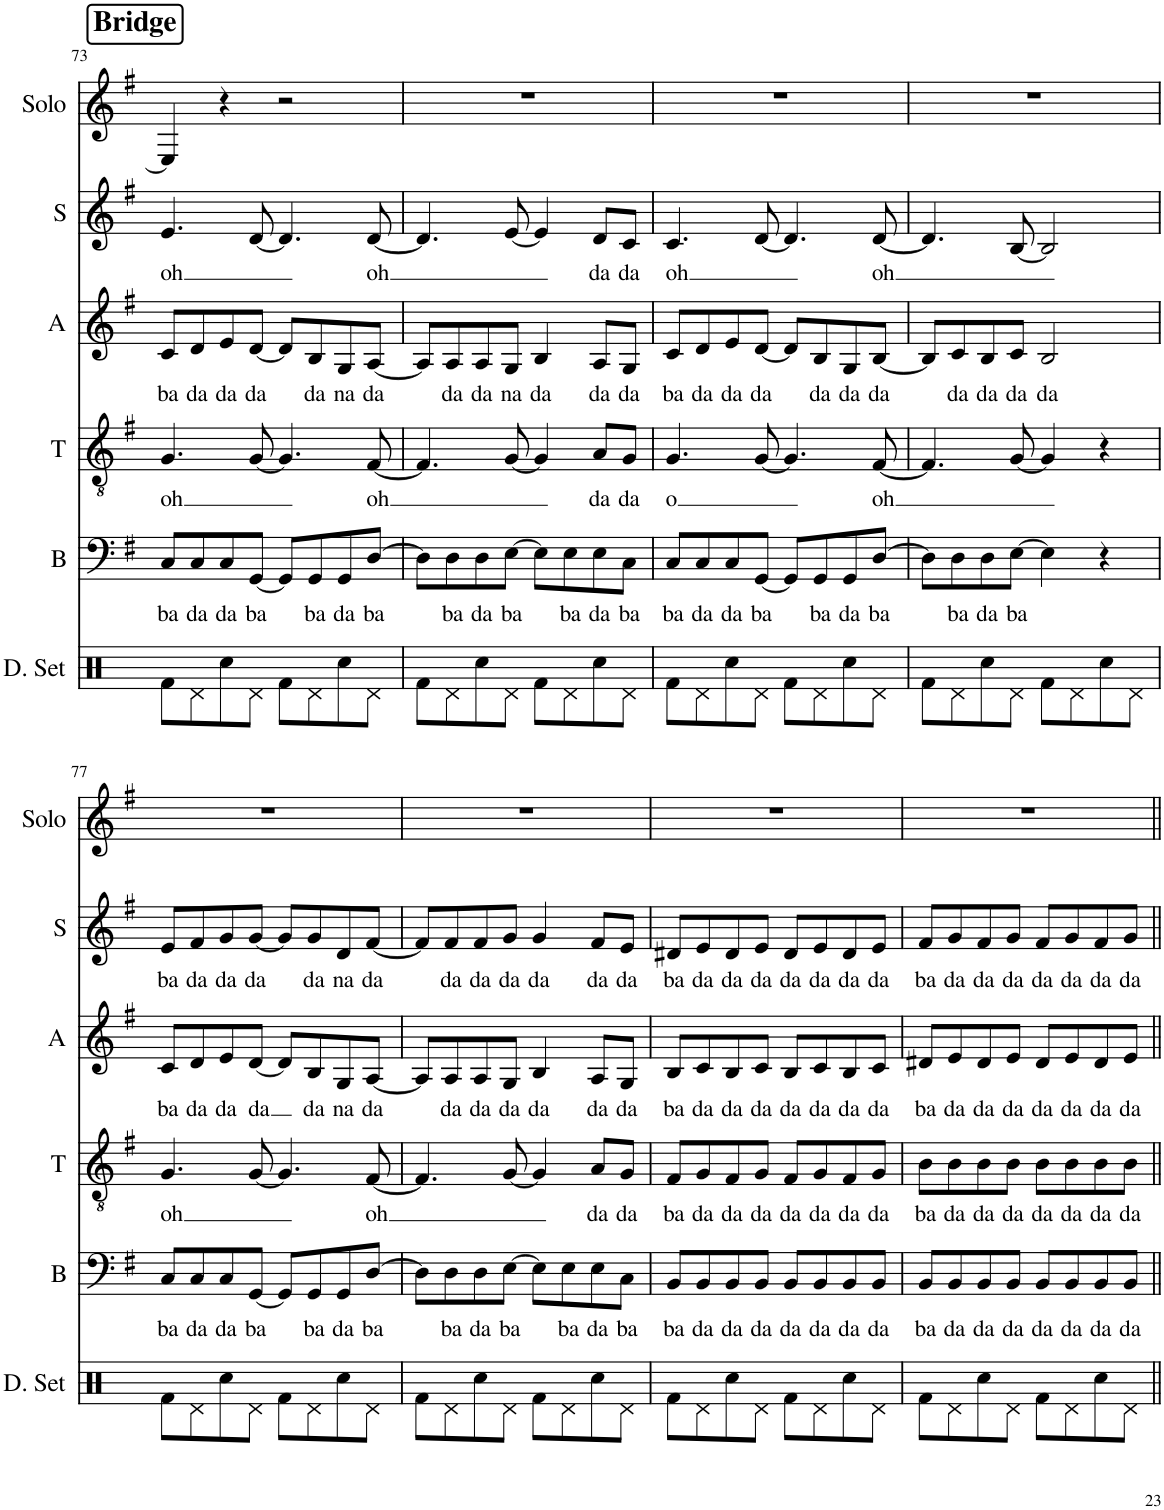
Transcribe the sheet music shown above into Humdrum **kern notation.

**kern	**kern	**text	**kern	**text	**kern	**text	**kern	**text	**kern
*part6	*part5	*part5	*part4	*part4	*part3	*part3	*part2	*part2	*part1
*staff6	*staff5	*staff5	*staff4	*staff4	*staff3	*staff3	*staff2	*staff2	*staff1
*I"Drumset	*I"Bass	*	*I"Tenor	*	*I"Alto	*	*I"Soprano	*	*I"Solo
*I'D. Set	*I'B	*	*I'T	*	*I'A	*	*I'S	*	*I'Solo
!!LO:PB:g=z
*clefX	*clefF4	*	*clefGv2	*	*clefG2	*	*clefG2	*	*clefG2
*k[]	*k[f#]	*	*k[f#]	*	*k[f#]	*	*k[f#]	*	*k[f#]
*M4/4	*M4/4	*	*M4/4	*	*M4/4	*	*M4/4	*	*M4/4
!!LO:REH:place=s1:a:B:cj:fs=14:t=Bridge
=73	=73	=73	=73	=73	=73	=73	=73	=73	=73
!	!	!LO:LY:b	!	!LO:LY:b	!	!LO:LY:b	!	!LO:LY:b	!
8Rf\L	8C/L	ba	4.G/	oh	8c/L	ba	4.e/	oh	4E/]
!	!	!LO:LY:b	!	!	!	!LO:LY:b	!	!	!
8Rd\	8C/	da	.	.	8d/	da	.	.	.
!	!	!LO:LY:b	!	!	!	!LO:LY:b	!	!	!
8Rcc\	8C/	da	.	.	8e/	da	.	.	4r
!	!	!LO:LY:b	!	!	!	!LO:LY:b	!	!	!
8Rd\J	[8GG/J	ba	[8G/	.	[8d/J	da	[8d/	.	.
8Rf\L	8GG/L]	.	4.G/]	.	8d/L]	.	4.d/]	.	2r
!	!	!LO:LY:b	!	!	!	!LO:LY:b	!	!	!
8Rd\	8GG/	ba	.	.	8B/	da	.	.	.
!	!	!LO:LY:b	!	!	!	!LO:LY:b	!	!	!
8Rcc\	8GG/	da	.	.	8G/	na	.	.	.
!	!	!LO:LY:b	!	!LO:LY:b	!	!LO:LY:b	!	!LO:LY:b	!
8Rd\J	[8D/J	ba	[8F#/	oh	[8A/J	da	[8d/	oh	.
=74	=74	=74	=74	=74	=74	=74	=74	=74	=74
8Rf\L	8D\L]	.	4.F#/]	.	8A/L]	.	4.d/]	.	1r
!	!	!LO:LY:b	!	!	!	!LO:LY:b	!	!	!
8Rd\	8D\	ba	.	.	8A/	da	.	.	.
!	!	!LO:LY:b	!	!	!	!LO:LY:b	!	!	!
8Rcc\	8D\	da	.	.	8A/	da	.	.	.
!	!	!LO:LY:b	!	!	!	!LO:LY:b	!	!	!
8Rd\J	[8E\J	ba	[8G/	.	8G/J	na	[8e/	.	.
!	!	!	!	!	!	!LO:LY:b	!	!	!
8Rf\L	8E\L]	.	4G/]	.	4B/	da	4e/]	.	.
!	!	!LO:LY:b	!	!	!	!	!	!	!
8Rd\	8E\	ba	.	.	.	.	.	.	.
!	!	!LO:LY:b	!	!LO:LY:b	!	!LO:LY:b	!	!LO:LY:b	!
8Rcc\	8E\	da	8A/L	da	8A/L	da	8d/L	da	.
!	!	!LO:LY:b	!	!LO:LY:b	!	!LO:LY:b	!	!LO:LY:b	!
8Rd\J	8C\J	ba	8G/J	da	8G/J	da	8c/J	da	.
=75	=75	=75	=75	=75	=75	=75	=75	=75	=75
!	!	!LO:LY:b	!	!LO:LY:b	!	!LO:LY:b	!	!LO:LY:b	!
8Rf\L	8C/L	ba	4.G/	o	8c/L	ba	4.c/	oh	1r
!	!	!LO:LY:b	!	!	!	!LO:LY:b	!	!	!
8Rd\	8C/	da	.	.	8d/	da	.	.	.
!	!	!LO:LY:b	!	!	!	!LO:LY:b	!	!	!
8Rcc\	8C/	da	.	.	8e/	da	.	.	.
!	!	!LO:LY:b	!	!	!	!LO:LY:b	!	!	!
8Rd\J	[8GG/J	ba	[8G/	.	[8d/J	da	[8d/	.	.
8Rf\L	8GG/L]	.	4.G/]	.	8d/L]	.	4.d/]	.	.
!	!	!LO:LY:b	!	!	!	!LO:LY:b	!	!	!
8Rd\	8GG/	ba	.	.	8B/	da	.	.	.
!	!	!LO:LY:b	!	!	!	!LO:LY:b	!	!	!
8Rcc\	8GG/	da	.	.	8G/	da	.	.	.
!	!	!LO:LY:b	!	!LO:LY:b	!	!LO:LY:b	!	!LO:LY:b	!
8Rd\J	[8D/J	ba	[8F#/	oh	[8B/J	da	[8d/	oh	.
=76	=76	=76	=76	=76	=76	=76	=76	=76	=76
8Rf\L	8D\L]	.	4.F#/]	.	8B/L]	.	4.d/]	.	1r
!	!	!LO:LY:b	!	!	!	!LO:LY:b	!	!	!
8Rd\	8D\	ba	.	.	8c/	da	.	.	.
!	!	!LO:LY:b	!	!	!	!LO:LY:b	!	!	!
8Rcc\	8D\	da	.	.	8B/	da	.	.	.
!	!	!LO:LY:b	!	!	!	!LO:LY:b	!	!	!
8Rd\J	[8E\J	ba	[8G/	.	8c/J	da	[8B/	.	.
!	!	!	!	!	!	!LO:LY:b	!	!	!
8Rf\L	4E\]	.	4G/]	.	2B/	da	2B/]	.	.
8Rd\	.	.	.	.	.	.	.	.	.
8Rcc\	4r	.	4r	.	.	.	.	.	.
8Rd\J	.	.	.	.	.	.	.	.	.
!!LO:LB:g=z
=77	=77	=77	=77	=77	=77	=77	=77	=77	=77
!	!	!LO:LY:b	!	!LO:LY:b	!	!LO:LY:b	!	!LO:LY:b	!
8Rf\L	8C/L	ba	4.G/	oh	8c/L	ba	8e/L	ba	1r
!	!	!LO:LY:b	!	!	!	!LO:LY:b	!	!LO:LY:b	!
8Rd\	8C/	da	.	.	8d/	da	8f#/	da	.
!	!	!LO:LY:b	!	!	!	!LO:LY:b	!	!LO:LY:b	!
8Rcc\	8C/	da	.	.	8e/	da	8g/	da	.
!	!	!LO:LY:b	!	!	!	!LO:LY:b	!	!LO:LY:b	!
8Rd\J	[8GG/J	ba	[8G/	.	[8d/J	da	[8g/J	da	.
8Rf\L	8GG/L]	.	4.G/]	.	8d/L]	.	8g/L]	.	.
!	!	!LO:LY:b	!	!	!	!LO:LY:b	!	!LO:LY:b	!
8Rd\	8GG/	ba	.	.	8B/	da	8g/	da	.
!	!	!LO:LY:b	!	!	!	!LO:LY:b	!	!LO:LY:b	!
8Rcc\	8GG/	da	.	.	8G/	na	8d/	na	.
!	!	!LO:LY:b	!	!LO:LY:b	!	!LO:LY:b	!	!LO:LY:b	!
8Rd\J	[8D/J	ba	[8F#/	oh	[8A/J	da	[8f#/J	da	.
=78	=78	=78	=78	=78	=78	=78	=78	=78	=78
8Rf\L	8D\L]	.	4.F#/]	.	8A/L]	.	8f#/L]	.	1r
!	!	!LO:LY:b	!	!	!	!LO:LY:b	!	!LO:LY:b	!
8Rd\	8D\	ba	.	.	8A/	da	8f#/	da	.
!	!	!LO:LY:b	!	!	!	!LO:LY:b	!	!LO:LY:b	!
8Rcc\	8D\	da	.	.	8A/	da	8f#/	da	.
!	!	!LO:LY:b	!	!	!	!LO:LY:b	!	!LO:LY:b	!
8Rd\J	[8E\J	ba	[8G/	.	8G/J	da	8g/J	da	.
!	!	!	!	!	!	!LO:LY:b	!	!LO:LY:b	!
8Rf\L	8E\L]	.	4G/]	.	4B/	da	4g/	da	.
!	!	!LO:LY:b	!	!	!	!	!	!	!
8Rd\	8E\	ba	.	.	.	.	.	.	.
!	!	!LO:LY:b	!	!LO:LY:b	!	!LO:LY:b	!	!LO:LY:b	!
8Rcc\	8E\	da	8A/L	da	8A/L	da	8f#/L	da	.
!	!	!LO:LY:b	!	!LO:LY:b	!	!LO:LY:b	!	!LO:LY:b	!
8Rd\J	8C\J	ba	8G/J	da	8G/J	da	8e/J	da	.
=79	=79	=79	=79	=79	=79	=79	=79	=79	=79
!	!	!LO:LY:b	!	!LO:LY:b	!	!LO:LY:b	!	!LO:LY:b	!
8Rf\L	8BB/L	ba	8F#/L	ba	8B/L	ba	8d#X/L	ba	1r
!	!	!LO:LY:b	!	!LO:LY:b	!	!LO:LY:b	!	!LO:LY:b	!
8Rd\	8BB/	da	8G/	da	8c/	da	8e/	da	.
!	!	!LO:LY:b	!	!LO:LY:b	!	!LO:LY:b	!	!LO:LY:b	!
8Rcc\	8BB/	da	8F#/	da	8B/	da	8d#/	da	.
!	!	!LO:LY:b	!	!LO:LY:b	!	!LO:LY:b	!	!LO:LY:b	!
8Rd\J	8BB/J	da	8G/J	da	8c/J	da	8e/J	da	.
!	!	!LO:LY:b	!	!LO:LY:b	!	!LO:LY:b	!	!LO:LY:b	!
8Rf\L	8BB/L	da	8F#/L	da	8B/L	da	8d#/L	da	.
!	!	!LO:LY:b	!	!LO:LY:b	!	!LO:LY:b	!	!LO:LY:b	!
8Rd\	8BB/	da	8G/	da	8c/	da	8e/	da	.
!	!	!LO:LY:b	!	!LO:LY:b	!	!LO:LY:b	!	!LO:LY:b	!
8Rcc\	8BB/	da	8F#/	da	8B/	da	8d#/	da	.
!	!	!LO:LY:b	!	!LO:LY:b	!	!LO:LY:b	!	!LO:LY:b	!
8Rd\J	8BB/J	da	8G/J	da	8c/J	da	8e/J	da	.
=80	=80	=80	=80	=80	=80	=80	=80	=80	=80
!	!	!LO:LY:b	!	!LO:LY:b	!	!LO:LY:b	!	!LO:LY:b	!
8Rf\L	8BB/L	ba	8B\L	ba	8d#X/L	ba	8f#/L	ba	1r
!	!	!LO:LY:b	!	!LO:LY:b	!	!LO:LY:b	!	!LO:LY:b	!
8Rd\	8BB/	da	8B\	da	8e/	da	8g/	da	.
!	!	!LO:LY:b	!	!LO:LY:b	!	!LO:LY:b	!	!LO:LY:b	!
8Rcc\	8BB/	da	8B\	da	8d#/	da	8f#/	da	.
!	!	!LO:LY:b	!	!LO:LY:b	!	!LO:LY:b	!	!LO:LY:b	!
8Rd\J	8BB/J	da	8B\J	da	8e/J	da	8g/J	da	.
!	!	!LO:LY:b	!	!LO:LY:b	!	!LO:LY:b	!	!LO:LY:b	!
8Rf\L	8BB/L	da	8B\L	da	8d#/L	da	8f#/L	da	.
!	!	!LO:LY:b	!	!LO:LY:b	!	!LO:LY:b	!	!LO:LY:b	!
8Rd\	8BB/	da	8B\	da	8e/	da	8g/	da	.
!	!	!LO:LY:b	!	!LO:LY:b	!	!LO:LY:b	!	!LO:LY:b	!
8Rcc\	8BB/	da	8B\	da	8d#/	da	8f#/	da	.
!	!	!LO:LY:b	!	!LO:LY:b	!	!LO:LY:b	!	!LO:LY:b	!
8Rd\J	8BB/J	da	8B\J	da	8e/J	da	8g/J	da	.
=||	=||	=||	=||	=||	=||	=||	=||	=||	=||
*-	*-	*-	*-	*-	*-	*-	*-	*-	*-
